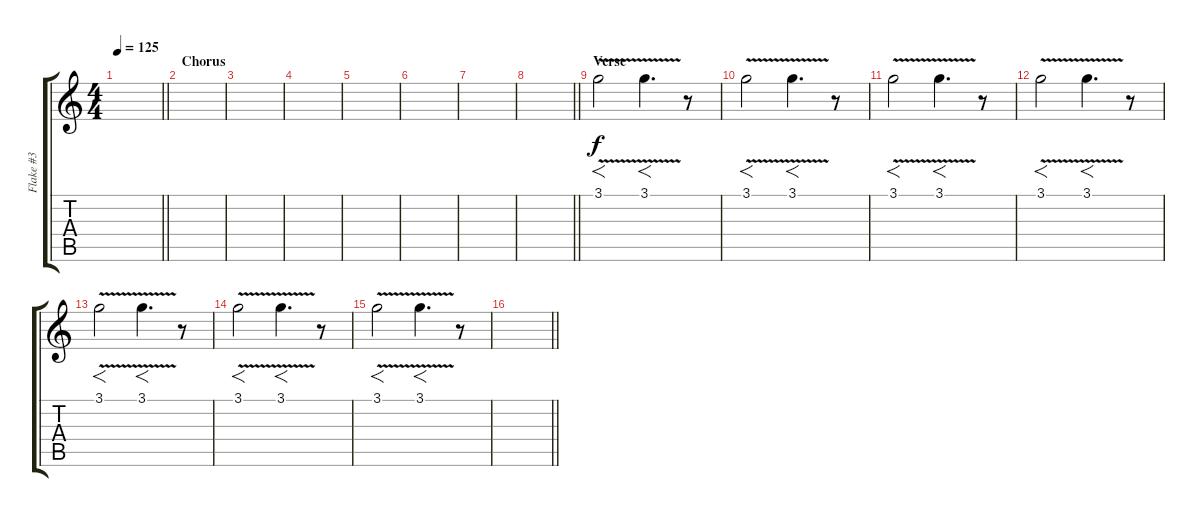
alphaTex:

\track ("Flake #3" "Flake #3") {instrument overdrivenguitar}
\staff {score tabs}
\tuning (E4 B3 G3 D3 A2 E2) {hide}
\ts (4 4)
\tempo 125
\clef g2
\barLineRight lightlight
\ks c
|
\section ("" "Chorus")
|
|
|
|
|
|
\barLineRight lightlight
|
\section ("" "Verse")
3.1{v}.2{f} 3.1{v}.4{f d} r.8 |
3.1{v}.2{f} 3.1{v}.4{f d} r.8 |
3.1{v}.2{f} 3.1{v}.4{f d} r.8 |
3.1{v}.2{f} 3.1{v}.4{f d} r.8 |
3.1{v}.2{f} 3.1{v}.4{f d} r.8 |
3.1{v}.2{f} 3.1{v}.4{f d} r.8 |
3.1{v}.2{f} 3.1{v}.4{f d} r.8 |
\barLineRight lightlight
